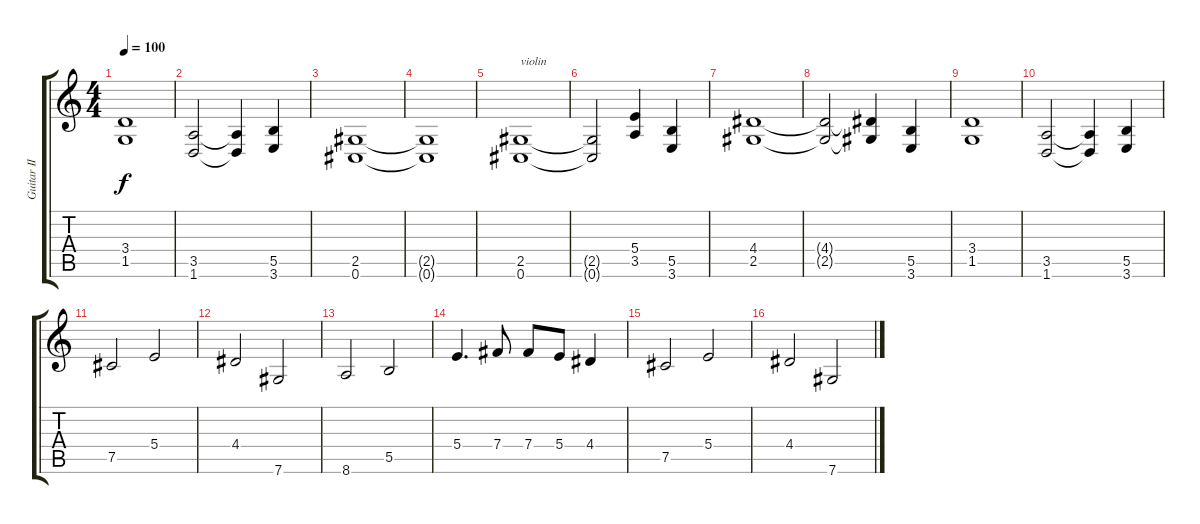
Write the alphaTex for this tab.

\track ("Guitar II" "Guitar II") {instrument distortionguitar}
\staff {score tabs}
\tuning (Db4 Ab3 E3 B2 Gb2 Db2) {hide}
\ts (4 4)
\tempo 100
\clef g2
\ks c
(3.4 1.5).1{dy f} |
(3.5 1.6).2 (3.5{t} 1.6{t}).4 (5.5 3.6).4 |
(2.5 0.6).1 |
(2.5{t} 0.6{t}).1 |
(2.5 0.6).1{txt "violin"} |
(2.5{t} 0.6{t}).2 (5.4 3.5).4 (5.5 3.6).4 |
(4.4 2.5).1 |
(4.4{t} 2.5{t}).2 (4.4{t} 2.5{t}).4 (5.5 3.6).4 |
(3.4 1.5).1 |
(3.5 1.6).2 (3.5{t} 1.6{t}).4 (5.5 3.6).4 |
7.5.2 5.4.2 |
4.4.2 7.6.2 |
8.6.2 5.5.2 |
5.4.4{d} 7.4.8 7.4.8 5.4.8 4.4.4 |
7.5.2 5.4.2 |
4.4.2 7.6.2
